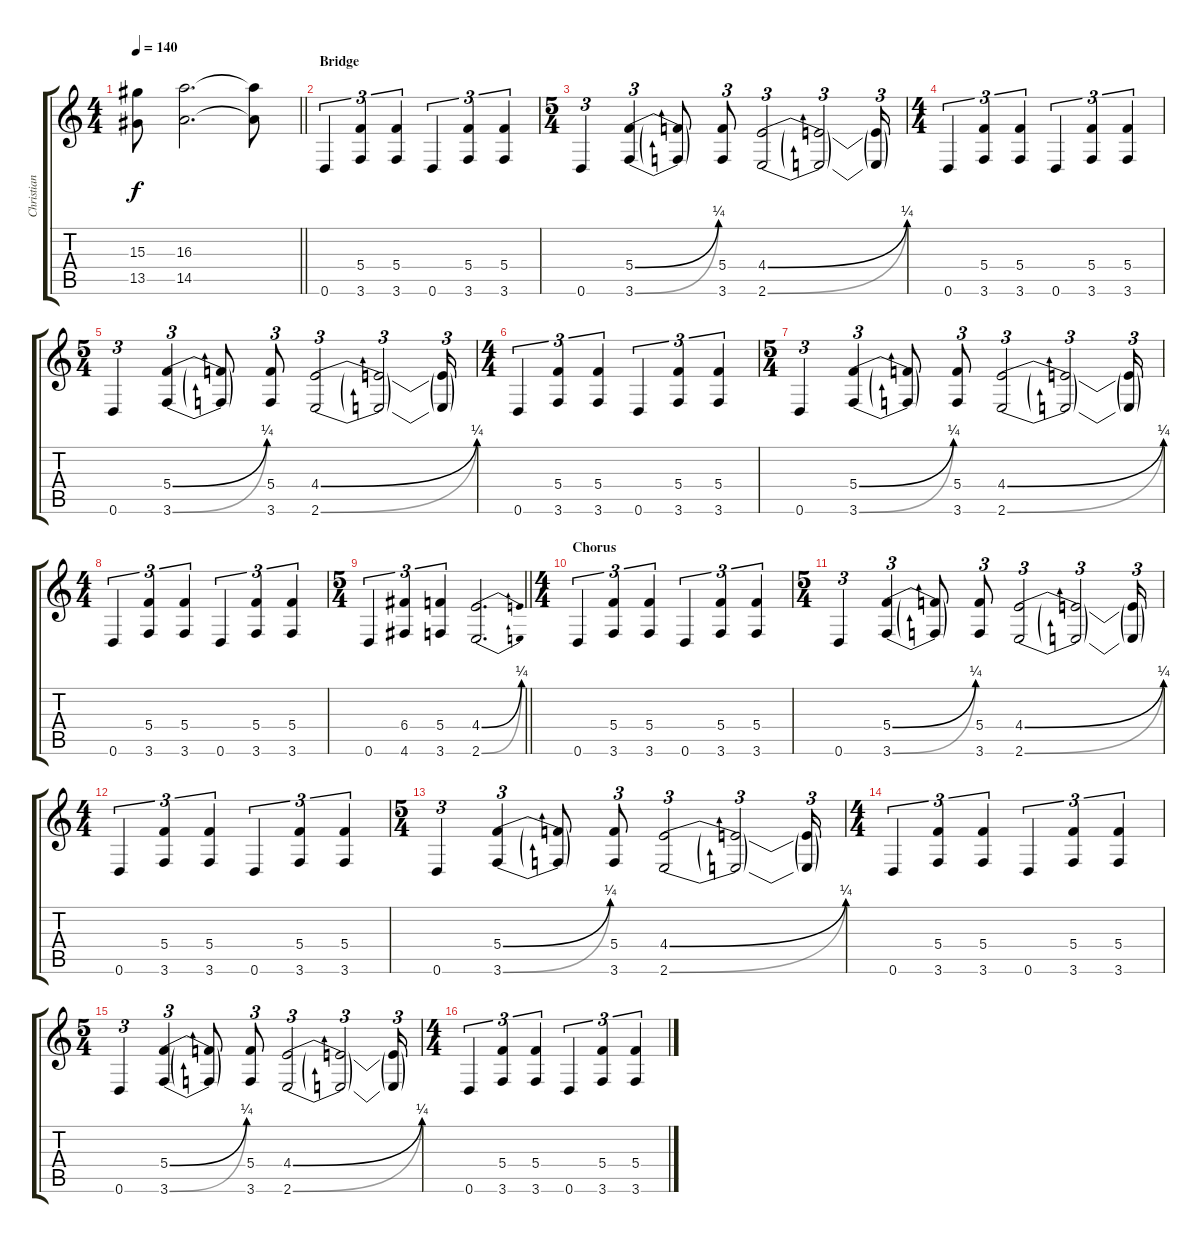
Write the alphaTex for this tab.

\track ("Christian Andreu" "Christian ") {instrument distortionguitar}
\staff {score tabs}
\tuning (D4 A3 F3 C3 G2 D2) {hide}
\ts (4 4)
\tempo 140
\clef g2
\barLineRight lightlight
\ks c
(15.3{t} 13.5{t}).8{dy f} (16.3 14.5).2{d} (16.3{t} 14.5{t}).8 |
\section ("" "Bridge")
0.6.4{tu (3 2)} (5.4 3.6).4{tu (3 2)} (5.4 3.6).4{tu (3 2)} 0.6.4{tu (3 2)} (5.4 3.6).4{tu (3 2)} (5.4 3.6).4{tu (3 2)} |
\ts (5 4)
0.6.4{tu (3 2)} (5.4{be (bend 0 0 60 1)} 3.6{be (bend 0 0 60 1)}).4{tu (3 2)} (5.4{t} 3.6{t}).8 (5.4 3.6).8{tu (3 2)} (4.4{be (bend 0 0 60 1)} 2.6{be (bend 0 0 60 1)}).2{tu (3 2)} (4.4{t} 2.6{t}).2{tu (3 2)} (4.4{t} 2.6{t}).16{tu (3 2)} |
\ts (4 4)
0.6.4{tu (3 2)} (5.4 3.6).4{tu (3 2)} (5.4 3.6).4{tu (3 2)} 0.6.4{tu (3 2)} (5.4 3.6).4{tu (3 2)} (5.4 3.6).4{tu (3 2)} |
\ts (5 4)
0.6.4{tu (3 2)} (5.4{be (bend 0 0 60 1)} 3.6{be (bend 0 0 60 1)}).4{tu (3 2)} (5.4{t} 3.6{t}).8 (5.4 3.6).8{tu (3 2)} (4.4{be (bend 0 0 60 1)} 2.6{be (bend 0 0 60 1)}).2{tu (3 2)} (4.4{t} 2.6{t}).2{tu (3 2)} (4.4{t} 2.6{t}).16{tu (3 2)} |
\ts (4 4)
0.6.4{tu (3 2)} (5.4 3.6).4{tu (3 2)} (5.4 3.6).4{tu (3 2)} 0.6.4{tu (3 2)} (5.4 3.6).4{tu (3 2)} (5.4 3.6).4{tu (3 2)} |
\ts (5 4)
0.6.4{tu (3 2)} (5.4{be (bend 0 0 60 1)} 3.6{be (bend 0 0 60 1)}).4{tu (3 2)} (5.4{t} 3.6{t}).8 (5.4 3.6).8{tu (3 2)} (4.4{be (bend 0 0 60 1)} 2.6{be (bend 0 0 60 1)}).2{tu (3 2)} (4.4{t} 2.6{t}).2{tu (3 2)} (4.4{t} 2.6{t}).16{tu (3 2)} |
\ts (4 4)
0.6.4{tu (3 2)} (5.4 3.6).4{tu (3 2)} (5.4 3.6).4{tu (3 2)} 0.6.4{tu (3 2)} (5.4 3.6).4{tu (3 2)} (5.4 3.6).4{tu (3 2)} |
\ts (5 4)
\barLineRight lightlight
0.6.4{tu (3 2)} (6.4 4.6).4{tu (3 2)} (5.4 3.6).4{tu (3 2)} (4.4{be (bend 0 0 60 1)} 2.6{be (bend 0 0 60 1)}).2{d} |
\ts (4 4)
\section ("" "Chorus")
0.6.4{tu (3 2)} (5.4 3.6).4{tu (3 2)} (5.4 3.6).4{tu (3 2)} 0.6.4{tu (3 2)} (5.4 3.6).4{tu (3 2)} (5.4 3.6).4{tu (3 2)} |
\ts (5 4)
0.6.4{tu (3 2)} (5.4{be (bend 0 0 60 1)} 3.6{be (bend 0 0 60 1)}).4{tu (3 2)} (5.4{t} 3.6{t}).8 (5.4 3.6).8{tu (3 2)} (4.4{be (bend 0 0 60 1)} 2.6{be (bend 0 0 60 1)}).2{tu (3 2)} (4.4{t} 2.6{t}).2{tu (3 2)} (4.4{t} 2.6{t}).16{tu (3 2)} |
\ts (4 4)
0.6.4{tu (3 2)} (5.4 3.6).4{tu (3 2)} (5.4 3.6).4{tu (3 2)} 0.6.4{tu (3 2)} (5.4 3.6).4{tu (3 2)} (5.4 3.6).4{tu (3 2)} |
\ts (5 4)
0.6.4{tu (3 2)} (5.4{be (bend 0 0 60 1)} 3.6{be (bend 0 0 60 1)}).4{tu (3 2)} (5.4{t} 3.6{t}).8 (5.4 3.6).8{tu (3 2)} (4.4{be (bend 0 0 60 1)} 2.6{be (bend 0 0 60 1)}).2{tu (3 2)} (4.4{t} 2.6{t}).2{tu (3 2)} (4.4{t} 2.6{t}).16{tu (3 2)} |
\ts (4 4)
0.6.4{tu (3 2)} (5.4 3.6).4{tu (3 2)} (5.4 3.6).4{tu (3 2)} 0.6.4{tu (3 2)} (5.4 3.6).4{tu (3 2)} (5.4 3.6).4{tu (3 2)} |
\ts (5 4)
0.6.4{tu (3 2)} (5.4{be (bend 0 0 60 1)} 3.6{be (bend 0 0 60 1)}).4{tu (3 2)} (5.4{t} 3.6{t}).8 (5.4 3.6).8{tu (3 2)} (4.4{be (bend 0 0 60 1)} 2.6{be (bend 0 0 60 1)}).2{tu (3 2)} (4.4{t} 2.6{t}).2{tu (3 2)} (4.4{t} 2.6{t}).16{tu (3 2)} |
\ts (4 4)
0.6.4{tu (3 2)} (5.4 3.6).4{tu (3 2)} (5.4 3.6).4{tu (3 2)} 0.6.4{tu (3 2)} (5.4 3.6).4{tu (3 2)} (5.4 3.6).4{tu (3 2)}
